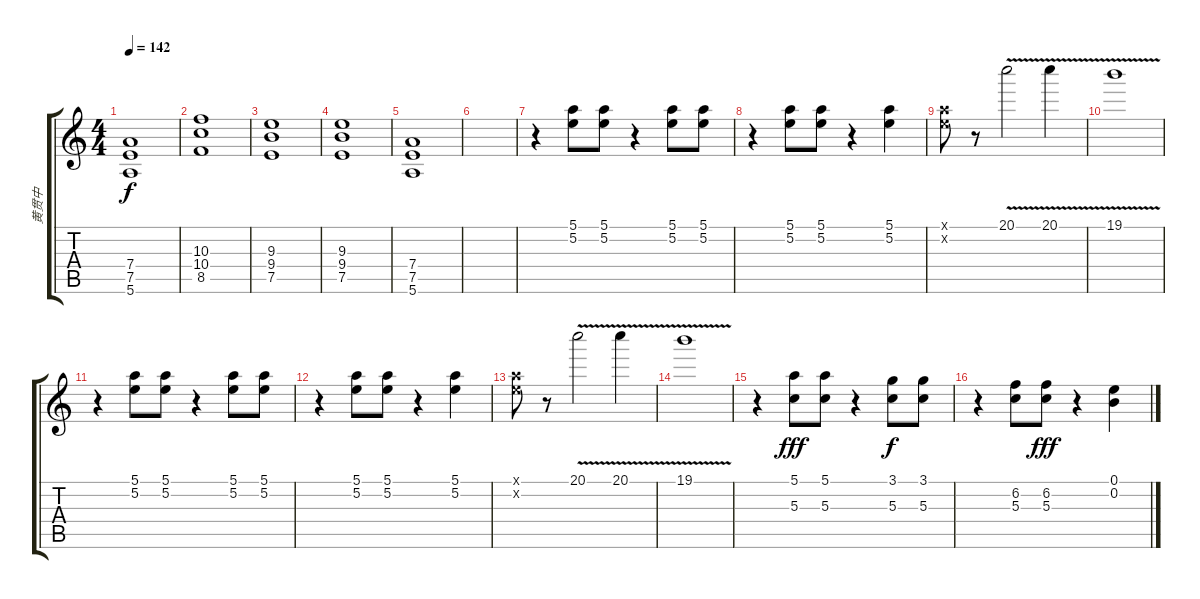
\track ("黄贯中" "黄贯中") {instrument overdrivenguitar}
\staff {score tabs}
\tuning (E4 B3 G3 D3 A2 E2) {hide}
\ts (4 4)
\tempo 142
\clef g2
\ks c
(7.4 7.5 5.6).1{dy f} |
(10.3 10.4 8.5).1 |
(9.3 9.4 7.5).1 |
(9.3 9.4 7.5).1 |
(7.4 7.5 5.6).1 |
|
r.4 (5.1 5.2).8 (5.1 5.2).8 r.4 (5.1 5.2).8 (5.1 5.2).8 |
r.4 (5.1 5.2).8 (5.1 5.2).8 r.4 (5.1 5.2).4 |
(5.1{x} 5.2{x}).8 r.8 20.1{v}.2 20.1{v}.4 |
19.1{v}.1 |
r.4 (5.1 5.2).8 (5.1 5.2).8 r.4 (5.1 5.2).8 (5.1 5.2).8 |
r.4 (5.1 5.2).8 (5.1 5.2).8 r.4 (5.1 5.2).4 |
(5.1{x} 5.2{x}).8 r.8 20.1{v}.2 20.1{v}.4 |
19.1{v}.1 |
r.4 (5.1 5.3).8{dy fff} (5.1 5.3).8 r.4 (3.1 5.3).8{dy f} (3.1 5.3).8 |
r.4 (6.2 5.3).8 (6.2 5.3).8{dy fff} r.4 (0.1 0.2).4
